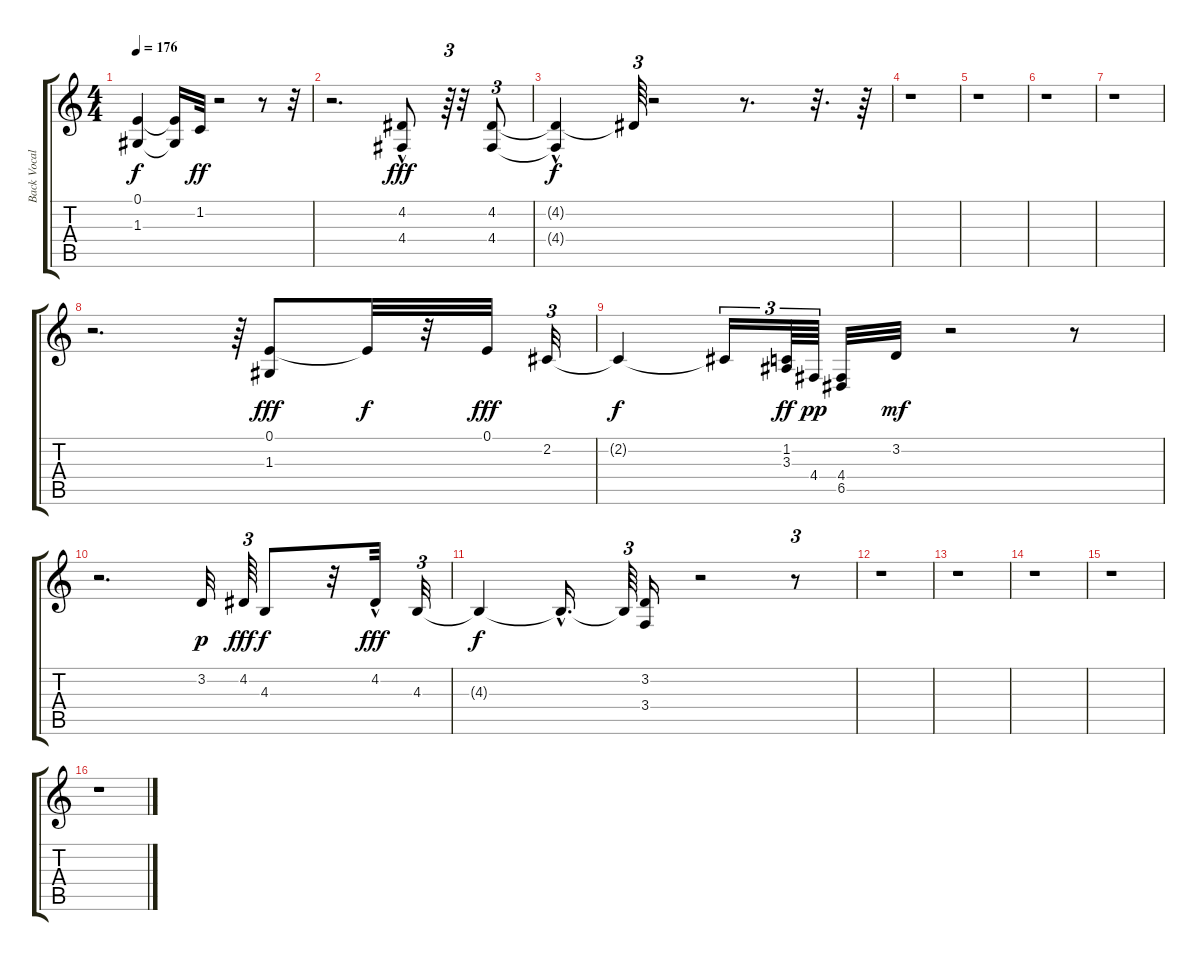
\track ("Back Vocal" "Back Vocal") {instrument trumpet}
\staff {score tabs}
\tuning (E4 B3 G3 D3 A2 E2) {hide}
\ts (4 4)
\tempo 176
\clef g2
\ks c
(0.1{t} 1.3{t}).4{dy f} (0.1{t} 1.3{t}).16 1.2.32{dy ff} r.2 r.8 r.32 |
r.2{d} (4.2 4.4{hac}).8{dy fff} r.64{tu (3 2)} r.32 (4.2 4.4).8{tu (3 2)} |
(4.2{t} 4.4{hac t}).4{dy f} 4.2{t}.64{tu (3 2)} r.2 r.8{d} r.32{d} r.64 |
r.1 |
r.1 |
r.1 |
r.1 |
r.2{d} r.64{tu (3 2)} (0.1 1.3).8{dy fff} 0.1{t}.32{dy f} r.32 0.1.32{dy fff} 2.2.32{tu (3 2)} |
2.2{t}.4{dy f} 2.2{t}.16{tu (3 2)} (1.2 3.3).64{tu (3 2) dy ff} 4.4.64{tu (3 2) dy pp} (4.4 6.5).32 3.2.32{dy mf} r.2 r.8 |
r.2{d} 3.2.32{dy p} 4.2.64{tu (3 2) dy fff} 4.3.8{dy f} r.32 4.2{hac}.32{dy fff} 4.3.32{tu (3 2)} |
4.3{t}.4{dy f} 4.3{hac t}.16{d} 4.3{t}.64{tu (3 2)} (3.2 3.4).16 r.2 r.8{tu (3 2)} |
r.1 |
r.1 |
r.1 |
r.1 |
r.1
